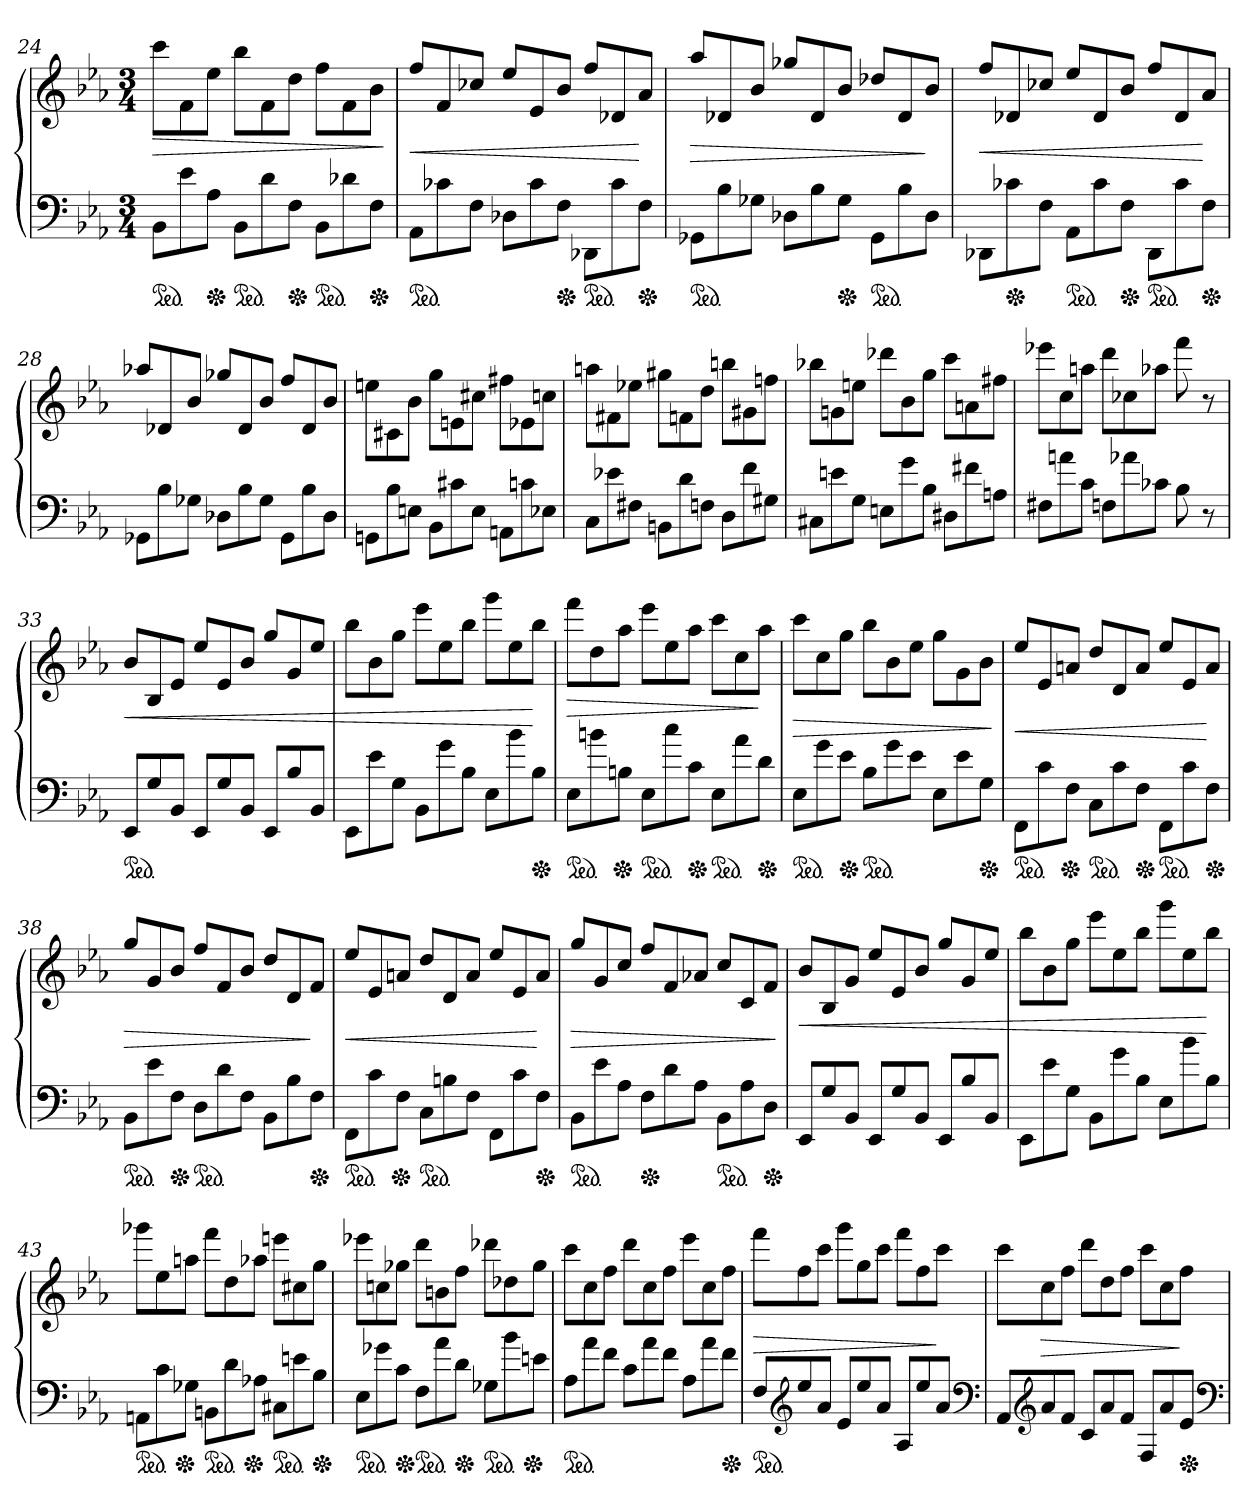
**kern	**kern	**dynam
*part1	*part1	*part1
*staff2	*staff1	*staff1/2
*clefF4	*clefG2	*
*k[b-e-a-]	*k[b-e-a-]	*
*E-:	*E-:	*
*M3/4	*M3/4	*
*Xtuplet	*Xtuplet	*
*ped	*	*
=24	=24	=24
12BB-L	12cccL	>
12e-	12f	.
*Xped	*	*
12A-J	12ee-J	.
*ped	*	*
12BB-L	12bb-L	.
12d	12f	.
*Xped	*	*
12FJ	12ddJ	.
*ped	*	*
12BB-L	12ffL	.
12d-X	12f	.
*Xped	*	*
12FJ	12b-J	.
.	.	]
=25	=25	=25
*ped	*	*
12AA-L	12ff/L	<
12c-X	12f	.
12FJ	12cc-XJ	.
12D-XL	12ee-/L	.
12c-	12e-	.
*Xped	*	*
12FJ	12b-J	.
*ped	*	*
12DD-X/L	12ff/L	.
12c-\	12d-X	.
*Xped	*	*
12F\J	12a-J	[
=26	=26	=26
*ped	*	*
12GG-XL	12aa-/L	>
12B-	12d-X	.
12G-XJ	12b-J	.
12D-XL	12gg-X/L	.
12B-	12d-	.
*Xped	*	*
12G-J	12b-J	.
*ped	*	*
12GG-L	12dd-X/L	.
12B-	12d-	.
12D-J	12b-J	]
=27	=27	=27
12DD-X/L	12ff/L	<
*Xped	*	*
12c-X\	12d-X	.
12F\J	12cc-XJ	.
*ped	*	*
12AA-L	12ee-L	.
12c-	12d-	.
*Xped	*	*
12FJ	12b-J	.
*ped	*	*
12DD-/L	12ffL	.
12c-\	12d-	.
*Xped	*	*
12F\J	12a-J	[
=28	=28	=28
12GG-XL	12aa-X/L	.
12B-	12d-X	.
12G-XJ	12b-J	.
12D-XL	12gg-X/L	.
12B-	12d-	.
12G-J	12b-J	.
12GG-L	12ff/L	.
12B-	12d-	.
12D-J	12b-J	.
=29	=29	=29
12GGnL	12een\L	.
12B-	12c#X	.
12EnJ	12b-J	.
12BB-L	12ggL	.
12c#X	12en	.
12EJ	12cc#XJ	.
12AAnL	12ff#XL	.
12cn	12e-X	.
12E-XJ	12ccnJ	.
=30	=30	=30
12CL	12aanL	.
12e-X	12f#X	.
12F#XJ	12ee-XJ	.
12BBnL	12gg#XL	.
12d	12fn	.
12FnJ	12ddJ	.
12DL	12bbnL	.
12f	12g#X	.
12G#XJ	12ffnJ	.
=31	=31	=31
12C#XL	12bb-XL	.
12en	12gn	.
12GJ	12eenJ	.
12EnL	12ddd-XL	.
12g	12b-	.
12B-J	12ggJ	.
12D#XL	12cccL	.
12f#X	12an	.
12AnJ	12ff#XJ	.
=32	=32	=32
12F#XL	12eee-XL	.
12an	12cc	.
12cJ	12aanJ	.
12FnL	12dddL	.
12a-X	12cc-X	.
12c-XJ	12aa-XJ	.
8B-	8fff	.
8r	8r	.
=33	=33	=33
*ped	*	*
12EE-L	12b-L	<
12G	12B-	.
12BB-J	12e-J	.
12EE-L	12ee-L	.
12G	12e-	.
12BB-J	12b-J	.
12EE-L	12gg/L	.
12B-	12g	.
12BB-J	12ee-J	.
=34	=34	=34
12EE-L	12bb-L	.
12e-	12b-	.
12GJ	12ggJ	.
12BB-L	12eee-L	.
12g	12ee-	.
12B-J	12bb-J	.
12E-L	12gggL	.
12b-	12ee-	.
*Xped	*	*
12B-J	12bb-J	[
=35	=35	=35
*ped	*	*
12E-L	12fffL	>
12bn	12dd	.
*Xped	*	*
12BnJ	12aa-J	.
*ped	*	*
12E-L	12eee-L	.
12cc	12ee-	.
*Xped	*	*
12cJ	12aa-J	.
*ped	*	*
12E-L	12cccL	.
12a-	12cc	.
*Xped	*	*
12dJ	12aa-J	]
=36	=36	=36
*ped	*	*
12E-L	12cccL	>
12g	12cc	.
*Xped	*	*
12e-J	12ggJ	.
*ped	*	*
12B-L	12bb-L	.
12g	12b-	.
12e-J	12ee-J	.
12E-L	12ggL	.
12e-	12g	.
*Xped	*	*
12GJ	12b-J	.
.	.	]
=37	=37	=37
*ped	*	*
12FF/L	12ee-L	<
12c\	12e-	.
*Xped	*	*
12F\J	12anJ	.
*ped	*	*
12CL	12ddL	.
12c	12d	.
*Xped	*	*
12FJ	12aJ	.
*ped	*	*
12FF/L	12ee-L	.
12c\	12e-	.
*Xped	*	*
12F\J	12aJ	[
=38	=38	=38
*ped	*	*
12BB-L	12gg/L	>
12e-	12g	.
*Xped	*	*
12FJ	12b-J	.
*ped	*	*
12DL	12ff/L	.
12d	12f	.
12FJ	12b-J	.
12BB-L	12ddL	.
12B-	12d	.
*Xped	*	*
12FJ	12fJ	]
=39	=39	=39
*ped	*	*
12FF/L	12ee-L	<
12c\	12e-	.
*Xped	*	*
12F\J	12anJ	.
*ped	*	*
12CL	12ddL	.
12Bn	12d	.
12FJ	12aJ	.
12FF/L	12ee-L	.
12c\	12e-	.
*Xped	*	*
12F\J	12aJ	[
=40	=40	=40
*ped	*	*
12BB-L	12gg/L	>
12e-	12g	.
12A-J	12ccJ	.
*Xped	*	*
12FL	12ff/L	.
12d	12f	.
12A-J	12a-XJ	.
*ped	*	*
12BB-L	12ccL	.
12A-	12c	.
*Xped	*	*
12DJ	12fJ	.
.	.	]
=41	=41	=41
12EE-L	12b-L	<
12G	12B-	.
12BB-J	12gJ	.
12EE-L	12ee-L	.
12G	12e-	.
12BB-J	12b-J	.
12EE-L	12gg/L	.
12B-	12g	.
12BB-J	12ee-J	.
=42	=42	=42
12EE-L	12bb-L	.
12e-	12b-	.
12GJ	12ggJ	.
12BB-L	12eee-L	.
12g	12ee-	.
12B-J	12bb-J	.
12E-L	12gggL	.
12b-	12ee-	.
12B-J	12bb-J	[
=43	=43	=43
*ped	*	*
12AAnL	12ggg-XL	.
12c	12ee-	.
*Xped	*	*
12G-XJ	12aanJ	.
*ped	*	*
12BBnL	12fffL	.
12d	12dd	.
*Xped	*	*
12A-XJ	12aa-XJ	.
*ped	*	*
12C#XL	12eeenL	.
12en	12cc#X	.
*Xped	*	*
12B-J	12ggJ	.
=44	=44	=44
*ped	*	*
12E-L	12eee-XL	.
12g-X	12ccn	.
*Xped	*	*
12cJ	12gg-XJ	.
*ped	*	*
12FL	12dddL	.
12a-	12bn	.
*Xped	*	*
12dJ	12ffJ	.
*ped	*	*
12G-XL	12ddd-XL	.
12b-	12dd-X	.
*Xped	*	*
12enJ	12gg-J	.
=45	=45	=45
*ped	*	*
12A-L	12cccL	.
12a-	12cc	.
12fJ	12ffJ	.
12cL	12dddL	.
12a-	12cc	.
12fJ	12ffJ	.
12A-L	12eee-L	.
12a-	12cc	.
*Xped	*	*
12fJ	12ffJ	.
=46	=46	=46
*ped	*	*
12F/L	12fffL	>
*clefG2	*	*
12ee-	12ff	.
12a-J	12cccJ	.
12e-L	12gggL	.
12ee-	12gg	.
12a-J	12cccJ	.
12A-L	12fffL	.
12ee-	12ff	.
12a-J	12cccJ	]
*clefF4	*	*
=47	=47	=47
12AA-L	12cccL	.
*clefG2	*	*
12a-	12cc	>
12fJ	12ffJ	.
12cL	12dddL	.
12a-	12dd	.
12fJ	12ffJ	.
12FL	12cccL	.
12a-	12cc	.
*Xped	*	*
12e-J	12ffJ	]
*clefF4	*	*
=	=	=
*-	*-	*-
